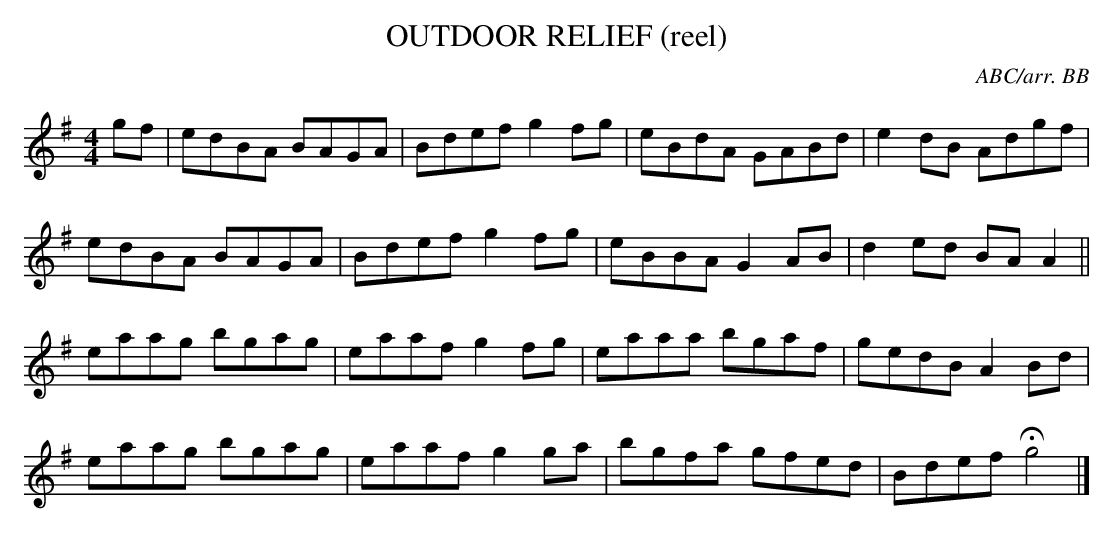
X:1
T:OUTDOOR RELIEF (reel)
C:ABC/arr. BB
L:1/8
M:4/4
K:G
gf|edBA BAGA|Bdef g2fg|eBdA GABd|e2dB Adgf|
edBA BAGA|Bdef g2fg|eBBA G2AB|d2ed BAA2||
eaag bgag|eaaf g2fg|eaaa bgaf|gedB A2Bd|
eaag bgag|eaaf g2ga|bgfa gfed|Bdef Hg4 |]
